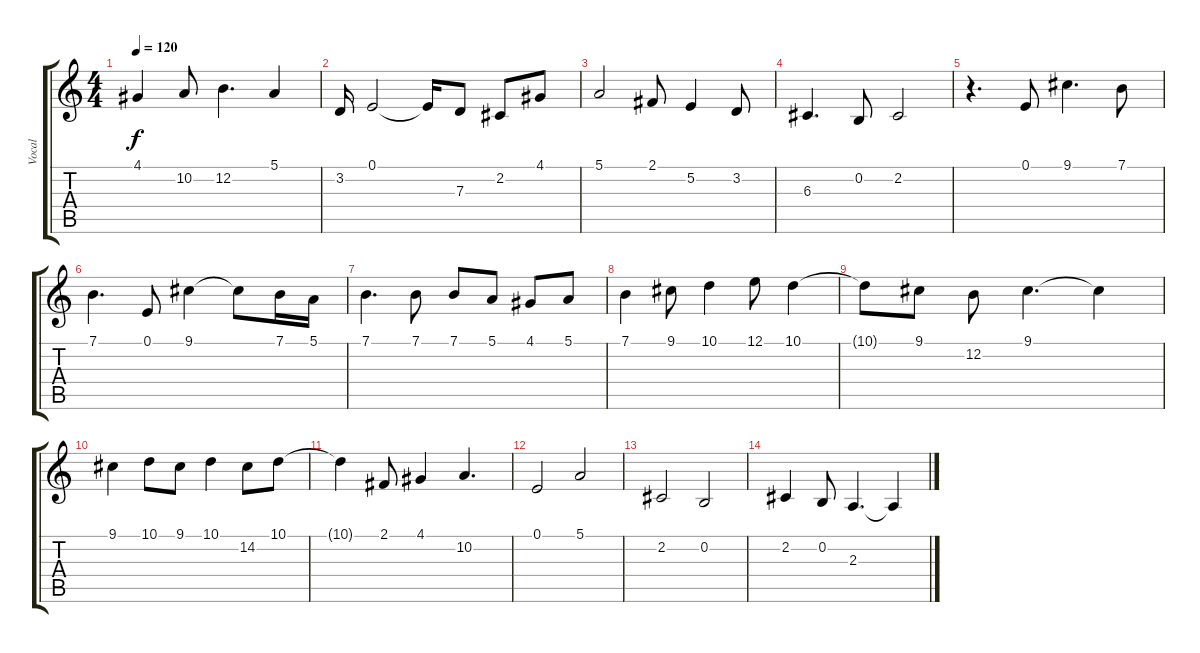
\track ("Vocal" "Vocal") {mute instrument lead6voice}
\staff {score tabs}
\tuning (E4 B3 G3 D3 A2 E2) {hide}
\ts (4 4)
\tempo 120
\clef g2
\ks c
4.1{t}.4{dy f} 10.2.8 12.2.4{d} 5.1.4 |
3.2.16 0.1.2 0.1{t}.16 7.3.8 2.2.8 4.1.8 |
5.1.2 2.1.8 5.2.4 3.2.8 |
6.3.4{d} 0.2.8 2.2.2 |
r.4{d} 0.1.8 9.1.4{d} 7.1.8 |
7.1.4{d} 0.1.8 9.1.4 9.1{t}.8 7.1.16 5.1.16 |
7.1.4{d} 7.1.8 7.1.8 5.1.8 4.1.8 5.1.8 |
7.1.4 9.1.8 10.1.4 12.1.8 10.1.4 |
10.1{t}.8 9.1.8 12.2.8 9.1.4{d} 9.1{t}.4 |
9.1.4 10.1.8 9.1.8 10.1.4 14.2.8 10.1.8 |
10.1{t}.4 2.1.8 4.1.4 10.2.4{d} |
0.1.2 5.1.2 |
2.2.2 0.2.2 |
2.2.4 0.2.8 2.3.4{d} 2.3{t}.4
